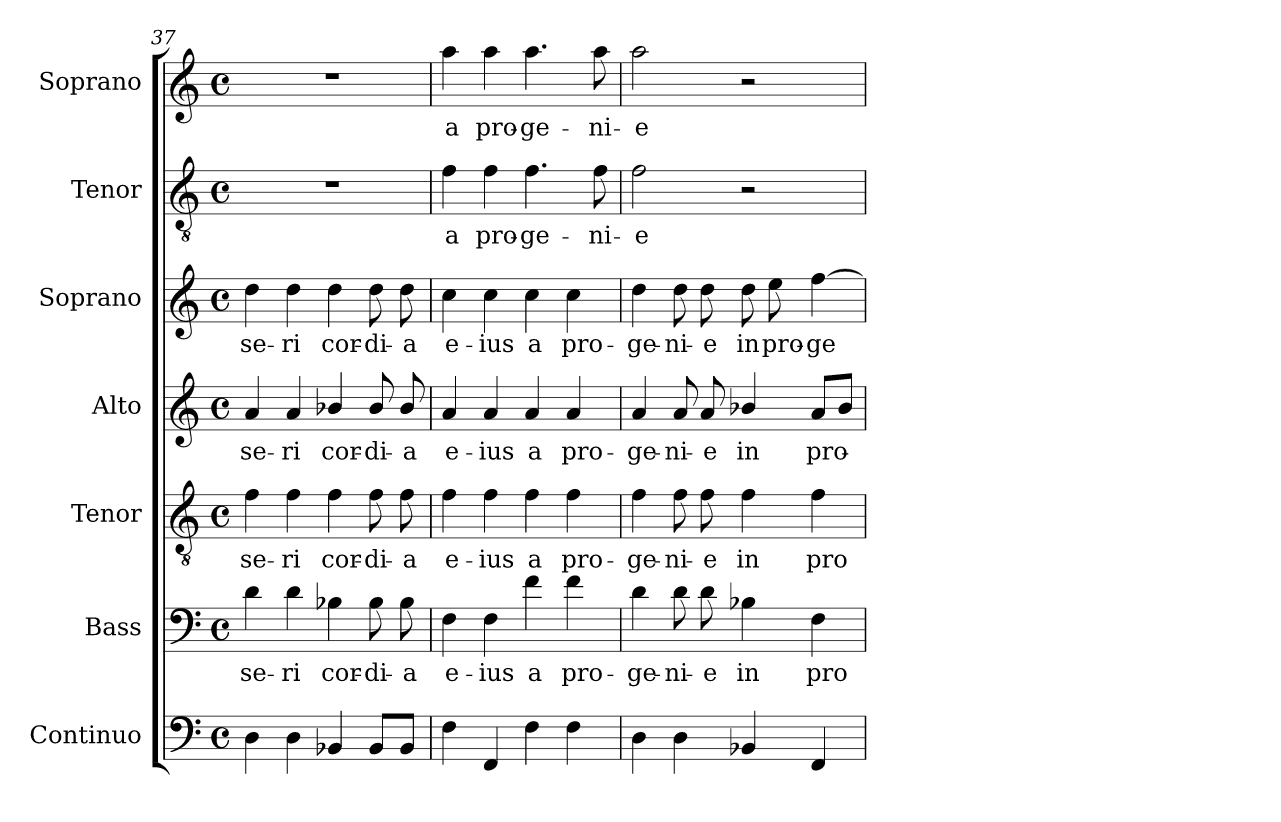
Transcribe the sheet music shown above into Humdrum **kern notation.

**kern	**kern	**text	**kern	**text	**kern	**text	**kern	**text	**kern	**text	**kern	**text
*part7	*part6	*part6	*part5	*part5	*part4	*part4	*part3	*part3	*part2	*part2	*part1	*part1
*staff7	*staff6	*staff6	*staff5	*staff5	*staff4	*staff4	*staff3	*staff3	*staff2	*staff2	*staff1	*staff1
*I"Continuo	*I"Bass	*	*I"Tenor	*	*I"Alto	*	*I"Soprano	*	*I"Tenor	*	*I"Soprano	*
*I'Cont.	*I'B.	*	*I'T.	*	*I'A.	*	*I'S.	*	*I'T.	*	*I'S.	*
*clefF4	*clefF4	*	*clefGv2	*	*clefG2	*	*clefG2	*	*clefGv2	*	*clefG2	*
*	*	*	*ITrd7c12	*	*	*	*	*	*ITrd7c12	*	*	*
*k[]	*k[]	*	*k[]	*	*k[]	*	*k[]	*	*k[]	*	*k[]	*
*C:	*C:	*	*C:	*	*C:	*	*C:	*	*C:	*	*C:	*
*M4/4	*M4/4	*	*M4/4	*	*M4/4	*	*M4/4	*	*M4/4	*	*M4/4	*
*met(c)	*met(c)	*	*met(c)	*	*met(c)	*	*met(c)	*	*met(c)	*	*met(c)	*
=37	=37	=37	=37	=37	=37	=37	=37	=37	=37	=37	=37	=37
!	!	!LO:LY:b:color=#000000	!	!	!	!	!	!	!	!	!	!
!	!	!	!	!LO:LY:b:color=#000000	!	!	!	!	!	!	!	!
!	!	!	!	!	!	!LO:LY:b:color=#000000	!	!	!	!	!	!
!	!	!	!	!	!	!	!	!LO:LY:b:color=#000000	!	!	!	!
4Di\	4di\	-se-	4Fi\	-se-	4ai/	-se-	4ddi\	-se-	1r	.	1r	.
!	!	!LO:LY:b:color=#000000	!	!	!	!	!	!	!	!	!	!
!	!	!	!	!LO:LY:b:color=#000000	!	!	!	!	!	!	!	!
!	!	!	!	!	!	!LO:LY:b:color=#000000	!	!	!	!	!	!
!	!	!	!	!	!	!	!	!LO:LY:b:color=#000000	!	!	!	!
4Di\	4di\	-ri	4Fi\	-ri	4ai/	-ri	4ddi\	-ri	.	.	.	.
!	!	!LO:LY:b:color=#000000	!	!	!	!	!	!	!	!	!	!
!	!	!	!	!LO:LY:b:color=#000000	!	!	!	!	!	!	!	!
!	!	!	!	!	!	!LO:LY:b:color=#000000	!	!	!	!	!	!
!	!	!	!	!	!	!	!	!LO:LY:b:color=#000000	!	!	!	!
4BB-Xi/	4B-Xi\	cor-	4Fi\	cor-	4b-Xi/	cor-	4ddi\	cor-	.	.	.	.
!	!	!LO:LY:b:color=#000000	!	!	!	!	!	!	!	!	!	!
!	!	!	!	!LO:LY:b:color=#000000	!	!	!	!	!	!	!	!
!	!	!	!	!	!	!LO:LY:b:color=#000000	!	!	!	!	!	!
!	!	!	!	!	!	!	!	!LO:LY:b:color=#000000	!	!	!	!
8BB-i/L	8B-i\	-di-	8Fi\	-di-	8b-i/	-di-	8ddi\	-di-	.	.	.	.
!	!	!LO:LY:b:color=#000000	!	!	!	!	!	!	!	!	!	!
!	!	!	!	!LO:LY:b:color=#000000	!	!	!	!	!	!	!	!
!	!	!	!	!	!	!LO:LY:b:color=#000000	!	!	!	!	!	!
!	!	!	!	!	!	!	!	!LO:LY:b:color=#000000	!	!	!	!
8BB-i/J	8B-i\	-a	8Fi\	-a	8b-i/	-a	8ddi\	-a	.	.	.	.
=38	=38	=38	=38	=38	=38	=38	=38	=38	=38	=38	=38	=38
!	!	!LO:LY:b:color=#000000	!	!	!	!	!	!	!	!	!	!
!	!	!	!	!LO:LY:b:color=#000000	!	!	!	!	!	!	!	!
!	!	!	!	!	!	!LO:LY:b:color=#000000	!	!	!	!	!	!
!	!	!	!	!	!	!	!	!LO:LY:b:color=#000000	!	!	!	!
!	!	!	!	!	!	!	!	!	!	!LO:LY:b:color=#000000	!	!
!	!	!	!	!	!	!	!	!	!	!	!	!LO:LY:b:color=#000000
4Fi\	4Fi\	e-	4Fi\	e-	4ai/	e-	4cci\	e-	4Fi\	a	4aai\	a
!	!	!LO:LY:b:color=#000000	!	!	!	!	!	!	!	!	!	!
!	!	!	!	!LO:LY:b:color=#000000	!	!	!	!	!	!	!	!
!	!	!	!	!	!	!LO:LY:b:color=#000000	!	!	!	!	!	!
!	!	!	!	!	!	!	!	!LO:LY:b:color=#000000	!	!	!	!
!	!	!	!	!	!	!	!	!	!	!LO:LY:b:color=#000000	!	!
!	!	!	!	!	!	!	!	!	!	!	!	!LO:LY:b:color=#000000
4FFi/	4Fi\	-ius	4Fi\	-ius	4ai/	-ius	4cci\	-ius	4Fi\	pro-	4aai\	pro-
!	!	!LO:LY:b:color=#000000	!	!	!	!	!	!	!	!	!	!
!	!	!	!	!LO:LY:b:color=#000000	!	!	!	!	!	!	!	!
!	!	!	!	!	!	!LO:LY:b:color=#000000	!	!	!	!	!	!
!	!	!	!	!	!	!	!	!LO:LY:b:color=#000000	!	!	!	!
!	!	!	!	!	!	!	!	!	!	!LO:LY:b:color=#000000	!	!
!	!	!	!	!	!	!	!	!	!	!	!	!LO:LY:b:color=#000000
4Fi\	4fi\	a	4Fi\	a	4ai/	a	4cci\	a	4.Fi\	-ge-	4.aai\	-ge-
!	!	!LO:LY:b:color=#000000	!	!	!	!	!	!	!	!	!	!
!	!	!	!	!LO:LY:b:color=#000000	!	!	!	!	!	!	!	!
!	!	!	!	!	!	!LO:LY:b:color=#000000	!	!	!	!	!	!
!	!	!	!	!	!	!	!	!LO:LY:b:color=#000000	!	!	!	!
4Fi\	4fi\	pro-	4Fi\	pro-	4ai/	pro-	4cci\	pro-	.	.	.	.
!	!	!	!	!	!	!	!	!	!	!LO:LY:b:color=#000000	!	!
!	!	!	!	!	!	!	!	!	!	!	!	!LO:LY:b:color=#000000
.	.	.	.	.	.	.	.	.	8Fi\	-ni-	8aai\	-ni-
!!LO:PB:g=z
=39	=39	=39	=39	=39	=39	=39	=39	=39	=39	=39	=39	=39
!	!	!LO:LY:b:color=#000000	!	!	!	!	!	!	!	!	!	!
!	!	!	!	!LO:LY:b:color=#000000	!	!	!	!	!	!	!	!
!	!	!	!	!	!	!LO:LY:b:color=#000000	!	!	!	!	!	!
!	!	!	!	!	!	!	!	!LO:LY:b:color=#000000	!	!	!	!
!	!	!	!	!	!	!	!	!	!	!LO:LY:b:color=#000000	!	!
!	!	!	!	!	!	!	!	!	!	!	!	!LO:LY:b:color=#000000
4Di\	4di\	-ge-	4Fi\	-ge-	4ai/	-ge-	4ddi\	-ge-	2Fi\	-e	2aai\	-e
!	!	!LO:LY:b:color=#000000	!	!	!	!	!	!	!	!	!	!
!	!	!	!	!LO:LY:b:color=#000000	!	!	!	!	!	!	!	!
!	!	!	!	!	!	!LO:LY:b:color=#000000	!	!	!	!	!	!
!	!	!	!	!	!	!	!	!LO:LY:b:color=#000000	!	!	!	!
4Di\	8di\	-ni-	8Fi\	-ni-	8ai/	-ni-	8ddi\	-ni-	.	.	.	.
!	!	!LO:LY:b:color=#000000	!	!	!	!	!	!	!	!	!	!
!	!	!	!	!LO:LY:b:color=#000000	!	!	!	!	!	!	!	!
!	!	!	!	!	!	!LO:LY:b:color=#000000	!	!	!	!	!	!
!	!	!	!	!	!	!	!	!LO:LY:b:color=#000000	!	!	!	!
.	8di\	-e	8Fi\	-e	8ai/	-e	8ddi\	-e	.	.	.	.
!	!	!LO:LY:b:color=#000000	!	!	!	!	!	!	!	!	!	!
!	!	!	!	!LO:LY:b:color=#000000	!	!	!	!	!	!	!	!
!	!	!	!	!	!	!LO:LY:b:color=#000000	!	!	!	!	!	!
!	!	!	!	!	!	!	!	!LO:LY:b:color=#000000	!	!	!	!
4BB-Xi/	4B-Xi\	in	4Fi\	in	4b-Xi/	in	8ddi\	in	2r	.	2r	.
!	!	!	!	!	!	!	!	!LO:LY:b:color=#000000	!	!	!	!
.	.	.	.	.	.	.	8eei\	pro-	.	.	.	.
!	!	!LO:LY:b:color=#000000	!	!	!	!	!	!	!	!	!	!
!	!	!	!	!LO:LY:b:color=#000000	!	!	!	!	!	!	!	!
!	!	!	!	!	!	!LO:LY:b:color=#000000	!	!	!	!	!	!
!	!	!	!	!	!	!	!	!LO:LY:b:color=#000000	!	!	!	!
4FFi/	4Fi\	pro-	4Fi\	pro-	8ai/L	pro-	[>4ffi\	-ge-	.	.	.	.
.	.	.	.	.	8b-i/J	.	.	.	.	.	.	.
=	=	=	=	=	=	=	=	=	=	=	=	=
*-	*-	*-	*-	*-	*-	*-	*-	*-	*-	*-	*-	*-
